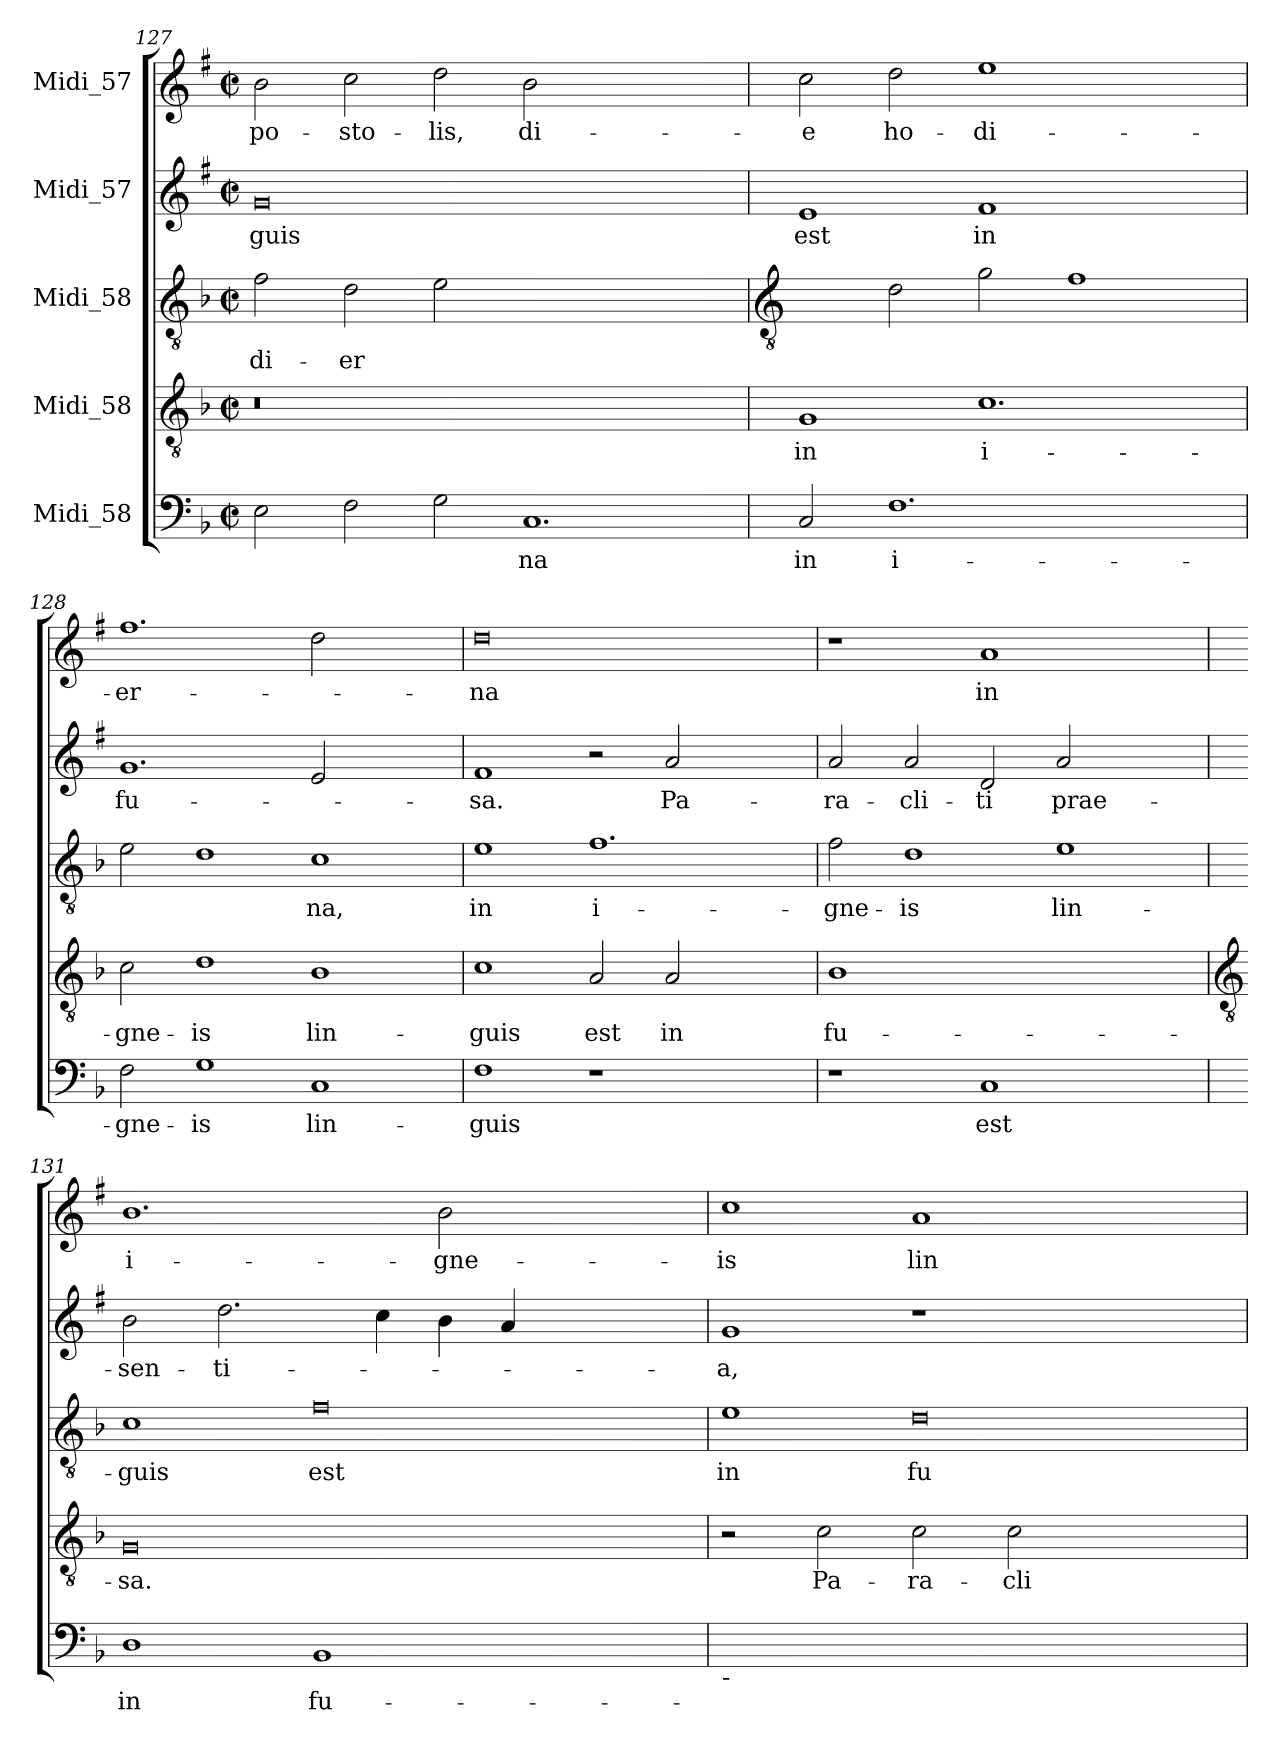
**kern	**text	**kern	**text	**kern	**text	**kern	**text	**kern	**text
*part5	*part5	*part4	*part4	*part3	*part3	*part2	*part2	*part1	*part1
*staff5	*staff5	*staff4	*staff4	*staff3	*staff3	*staff2	*staff2	*staff1	*staff1
*I"Midi_58	*	*I"Midi_58	*	*I"Midi_58	*	*I"Midi_57	*	*I"Midi_57	*
!!LO:LB:g=z
*clefF4	*	*clefGv2	*	*clefGv2	*	*clefG2	*	*clefG2	*
*	*	*	*	*	*	*ITrd1c2	*	*ITrd1c2	*
*k[b-]	*	*k[b-]	*	*k[b-]	*	*k[b-]	*	*k[b-]	*
*F:	*	*F:	*	*F:	*	*F:	*	*F:	*
*M4/2	*	*M4/2	*	*M4/2	*	*M4/2	*	*M4/2	*
*met(c|)	*	*met(c|)	*	*met(c|)	*	*met(c|)	*	*met(c|)	*
=127	=127	=127	=127	=127	=127	=127	=127	=127	=127
!	!	!	!	!	!LO:LY:b	!	!LO:LY:b	!	!LO:LY:b
2E	.	0r	.	2f	-di-	0f	-guis	2a	-po-
!	!	!	!	!	!LO:LY:b	!	!	!	!LO:LY:b
2F	.	.	.	2d	-er	.	.	2b-	-sto-
!	!	!	!	!	!	!	!	!	!LO:LY:b
2G	.	.	.	2e	.	.	.	2cc	-lis,
!	!LO:LY:b	!	!	!	!	!	!	!	!LO:LY:b
1.C	-na	.	.	[2fyy	.	.	.	2a	di-
.	.	1ryy	.	1ryy	.	1ryy	.	1ryy	.
!!LO:LB:g=z
=127A	=127A	=127A	=127A	=127A	=127A	=127A	=127A	=127A	=127A
*	*	*	*	*clefGv2	*	*	*	*	*
!	!LO:LY:b	!	!LO:LY:b	!	!	!	!LO:LY:b	!	!LO:LY:b
2C	in	1G	in	2fyy]	.	1d	est	2b-	-e
!	!LO:LY:b	!	!	!	!	!	!	!	!LO:LY:b
1.F	i-	.	.	2d	.	.	.	2cc	ho-
!	!	!	!LO:LY:b	!	!	!	!LO:LY:b	!	!LO:LY:b
.	.	1.c	i-	2g	.	1e	in	1dd	-di-
.	.	.	.	1f	.	.	.	.	.
2ryy	.	.	.	.	.	2ryy	.	2ryy	.
=128A	=128A	=128A	=128A	=128A	=128A	=128A	=128A	=128A	=128A
!	!LO:LY:b	!	!LO:LY:b	!	!	!	!LO:LY:b	!	!LO:LY:b
2F	-gne-	2c	-gne-	2e	.	1.f	fu-	1.ee	-er-
!	!LO:LY:b	!	!LO:LY:b	!	!	!	!	!	!
1G	-is	1d	-is	1d	.	.	.	.	.
!	!LO:LY:b	!	!LO:LY:b	!	!LO:LY:b	!	!	!	!
1C	lin-	1B-	lin-	1c	na,	2d	.	2cc	.
.	.	.	.	.	.	2ryy	.	2ryy	.
!!LO:LB:g=z
=129A	=129A	=129A	=129A	=129A	=129A	=129A	=129A	=129A	=129A
!	!LO:LY:b	!	!LO:LY:b	!	!LO:LY:b	!	!LO:LY:b	!	!LO:LY:b
1F	-guis	1c	-guis	1e	in	1e	-sa.	0cc	-na
!	!	!	!LO:LY:b	!	!LO:LY:b	!	!	!	!
1r	.	2A	est	1.f	i-	2r	.	.	.
!	!	!	!LO:LY:b	!	!	!	!LO:LY:b	!	!
.	.	2A	in	.	.	2g	Pa-	.	.
2ryy	.	2ryy	.	.	.	2ryy	.	2ryy	.
=130A	=130A	=130A	=130A	=130A	=130A	=130A	=130A	=130A	=130A
!	!	!	!LO:LY:b	!	!LO:LY:b	!	!LO:LY:b	!	!
1r	.	1B-	fu-	2f	-gne-	2g	-ra-	1r	.
!	!	!	!	!	!LO:LY:b	!	!LO:LY:b	!	!
.	.	.	.	1d	-is	2g	-cli-	.	.
!	!LO:LY:b	!	!	!	!	!	!LO:LY:b	!	!LO:LY:b
1C	est	1.ryy	.	.	.	2c	-ti	1g	in
!	!	!	!	!	!LO:LY:b	!	!LO:LY:b	!	!
.	.	.	.	1e	lin-	2g	prae-	.	.
2ryy	.	.	.	.	.	2ryy	.	2ryy	.
!!LO:LB:g=z
=131A	=131A	=131A	=131A	=131A	=131A	=131A	=131A	=131A	=131A
*	*	*clefGv2	*	*	*	*	*	*	*
!	!LO:LY:b	!	!LO:LY:b	!	!LO:LY:b	!	!LO:LY:b	!	!LO:LY:b
1D	in	0G	-sa.	1c	-guis	2a	-sen-	1.a	i-
!	!	!	!	!	!	!	!LO:LY:b	!	!
.	.	.	.	.	.	2.cc	-ti-	.	.
!	!LO:LY:b	!	!	!	!LO:LY:b	!	!	!	!
1BB-	fu-	.	.	0f	est	.	.	.	.
.	.	.	.	.	.	4b-	.	.	.
!	!	!	!	!	!	!	!	!	!LO:LY:b
.	.	.	.	.	.	4a	.	2a	-gne-
.	.	.	.	.	.	4g	.	.	.
1ryy	.	1ryy	.	.	.	1ryy	.	1ryy	.
!!LO:LB:g=z
=131B	=131B	=131B	=131B	=131B	=131B	=131B	=131B	=131B	=131B
!LO:TX:b:t=-	!	!	!	!	!	!	!	!	!
!	!LO:LY:b	!	!	!	!LO:LY:b	!	!LO:LY:b	!	!LO:LY:b
[0Cyy	-sa.	2r	.	1e	in	1f	-a,	1b-	-is
!	!	!	!LO:LY:b	!	!	!	!	!	!
.	.	2c	Pa-	.	.	.	.	.	.
!	!	!	!LO:LY:b	!	!LO:LY:b	!	!	!	!LO:LY:b
.	.	2c	-ra-	0d	fu-	1r	.	1g	lin-
!	!	!	!LO:LY:b	!	!	!	!	!	!
.	.	2c	-cli-	.	.	.	.	.	.
1ryy	.	1ryy	.	.	.	1ryy	.	1ryy	.
=	=	=	=	=	=	=	=	=	=
*-	*-	*-	*-	*-	*-	*-	*-	*-	*-
